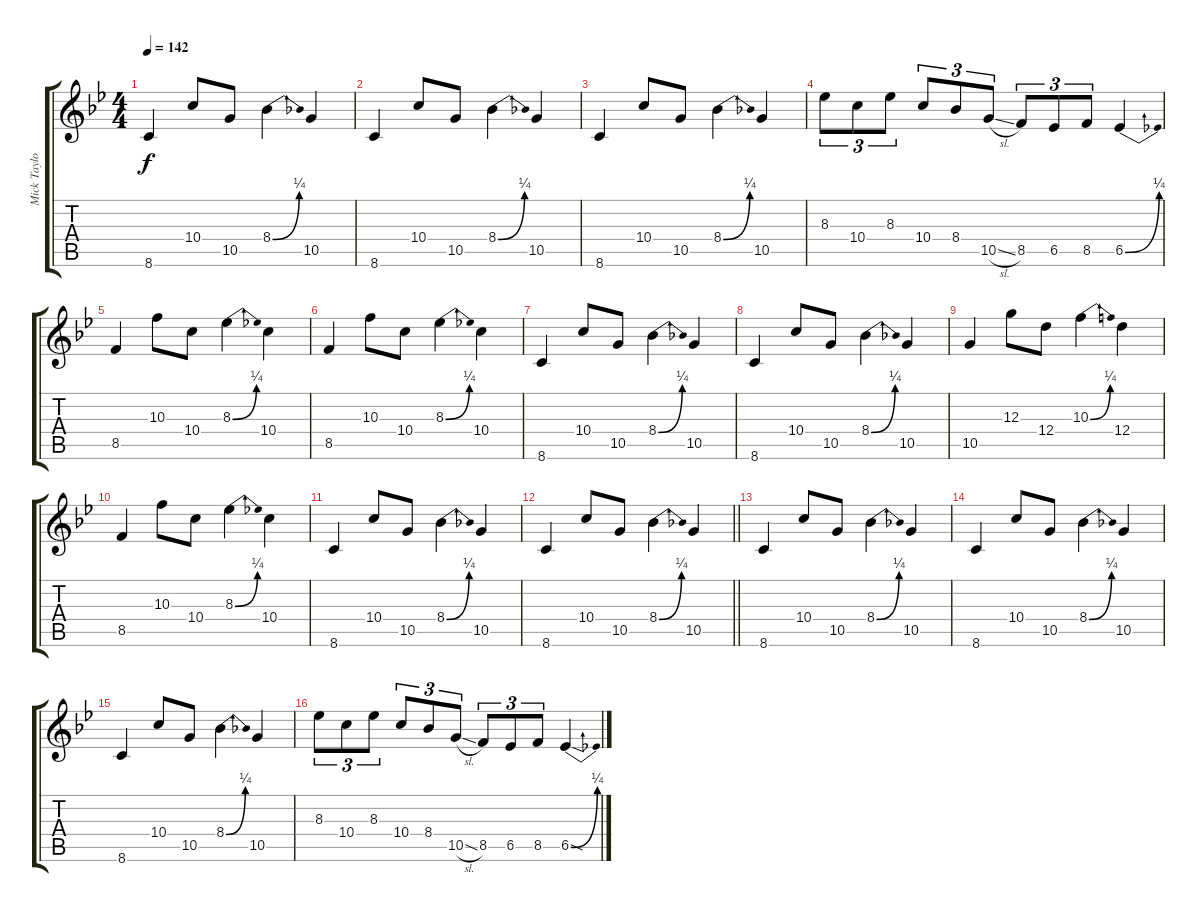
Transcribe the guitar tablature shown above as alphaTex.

\track ("Mick Taylor - Electric Guitar" "Mick Taylo") {instrument overdrivenguitar}
\staff {score tabs}
\tuning (E4 B3 G3 D3 A2 E2) {hide}
\ts (4 4)
\tempo 142
\clef g2
\ks bb
8.6.4{dy f} 10.4.8 10.5.8 8.4{be (bend 0 0 60 1)}.4 10.5.4 |
8.6.4 10.4.8 10.5.8 8.4{be (bend 0 0 60 1)}.4 10.5.4 |
8.6.4 10.4.8 10.5.8 8.4{be (bend 0 0 60 1)}.4 10.5.4 |
8.3.8{tu (3 2)} 10.4.8{tu (3 2)} 8.3.8{tu (3 2)} 10.4.8{tu (3 2)} 8.4.8{tu (3 2)} 10.5{sl}.8{tu (3 2)} 8.5.8{tu (3 2)} 6.5.8{tu (3 2)} 8.5.8{tu (3 2)} 6.5{be (bend 0 0 60 1)}.4 |
8.5.4 10.3.8 10.4.8 8.3{be (bend 0 0 60 1)}.4 10.4.4 |
8.5.4 10.3.8 10.4.8 8.3{be (bend 0 0 60 1)}.4 10.4.4 |
8.6.4 10.4.8 10.5.8 8.4{be (bend 0 0 60 1)}.4 10.5.4 |
8.6.4 10.4.8 10.5.8 8.4{be (bend 0 0 60 1)}.4 10.5.4 |
10.5.4 12.3.8 12.4.8 10.3{be (bend 0 0 60 1)}.4 12.4.4 |
8.5.4 10.3.8 10.4.8 8.3{be (bend 0 0 60 1)}.4 10.4.4 |
8.6.4 10.4.8 10.5.8 8.4{be (bend 0 0 60 1)}.4 10.5.4 |
\barLineRight lightlight
8.6.4 10.4.8 10.5.8 8.4{be (bend 0 0 60 1)}.4 10.5.4 |
8.6.4 10.4.8 10.5.8 8.4{be (bend 0 0 60 1)}.4 10.5.4 |
8.6.4 10.4.8 10.5.8 8.4{be (bend 0 0 60 1)}.4 10.5.4 |
8.6.4 10.4.8 10.5.8 8.4{be (bend 0 0 60 1)}.4 10.5.4 |
8.3.8{tu (3 2)} 10.4.8{tu (3 2)} 8.3.8{tu (3 2)} 10.4.8{tu (3 2)} 8.4.8{tu (3 2)} 10.5{sl}.8{tu (3 2)} 8.5.8{tu (3 2)} 6.5.8{tu (3 2)} 8.5.8{tu (3 2)} 6.5{be (bend 0 0 60 1) sod}.4
